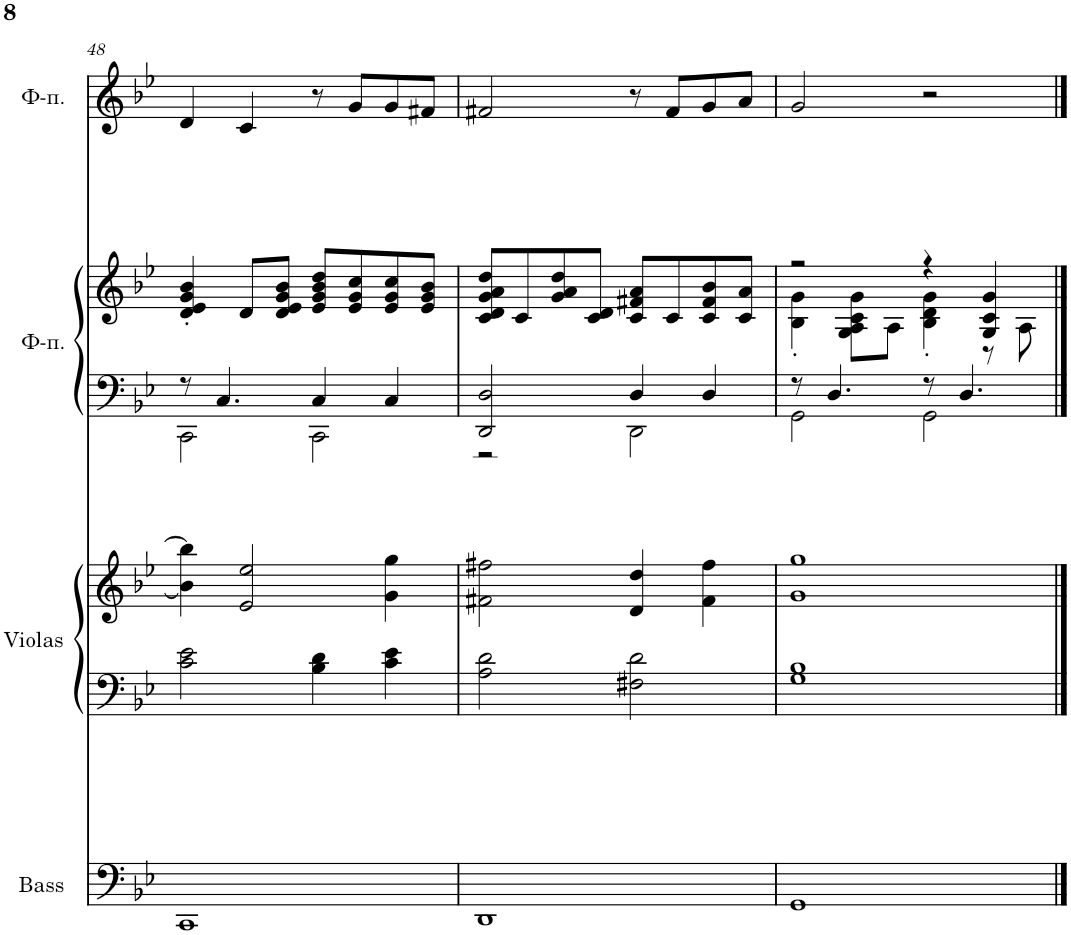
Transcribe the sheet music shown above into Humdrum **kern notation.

**kern	**kern	**kern	**kern	**kern	**kern
*part4	*part3	*part3	*part2	*part2	*part1
*staff6	*staff5	*staff4	*staff3	*staff2	*staff1
*I", Bass	*I", Violas1	*	*I"Фортепиано, Pialo R	*	*I"Фортепиано, Solo
*I'Bass	*I'Violas	*	*	*	*
!!LO:PB:g=z
*clefF4	*clefF4	*clefG2	*clefF4	*clefG2	*clefG2
*k[b-e-]	*k[b-e-]	*k[b-e-]	*k[b-e-]	*k[b-e-]	*k[b-e-]
*M4/4	*M4/4	*M4/4	*M4/4	*M4/4	*M4/4
=48	=48	=48	=48	=48	=48
*	*	*	*^	*	*
1CC	2c\ 2e-\	4b-\] 4bb-\]	8r	2CC\	4d/' 4e-/' 4g/' 4b-/'	4d/
.	.	.	4.C/	.	.	.
.	.	2e-/ 2ee-/	.	.	8d/L	4c/
.	.	.	.	.	8d/ 8e-/ 8g/ 8b-/J	.
.	4B-\ 4d\	.	4C/	2CC\	8e-/ 8g/ 8b-/ 8dd/L	8r
.	.	.	.	.	8e-/ 8g/ 8cc/	8g/L
.	4c\ 4e-\	4g\ 4gg\	4C/	.	8e-/ 8g/ 8cc/	8g/
.	.	.	.	.	8e-/ 8g/ 8b-/J	8f#X/J
=49	=49	=49	=49	=49	=49	=49
1DD	2A\ 2d\	2f#X\ 2ff#X\	2DD/ 2D/	2r	8c/ 8d/ 8g/ 8a/ 8dd/L	2f#X/
.	.	.	.	.	8c/	.
.	.	.	.	.	8g/ 8a/ 8dd/	.
.	.	.	.	.	8c/ 8d/J	.
.	2F#X\ 2d\	4d/ 4dd/	4D/	2DD\	8c/ 8f#X/ 8a/L	8r
.	.	.	.	.	8c/	8f#/L
.	.	4f#\ 4ff#\	4D/	.	8c/ 8f#/ 8b-/	8g/
.	.	.	.	.	8c/ 8a/J	8a/J
=50	=50	=50	=50	=50	=50	=50
*	*	*	*	*	*^	*
1GG	1G 1B-	1g 1gg	8r	2GG\	2r	4B-\' 4g\'	2g/
.	.	.	4.D/	.	.	.	.
.	.	.	.	.	.	8G\ 8A\ 8c\ 8g\L	.
.	.	.	.	.	.	8A\J	.
.	.	.	8r	2GG\	4r	4B-\' 4d\' 4g\'	2r
.	.	.	4.D/	.	.	.	.
.	.	.	.	.	4G/ 4c/ 4g/	8r	.
.	.	.	.	.	.	8A\	.
*	*	*	*v	*v	*	*	*
*	*	*	*	*v	*v	*
==	==	==	==	==	==
*-	*-	*-	*-	*-	*-
